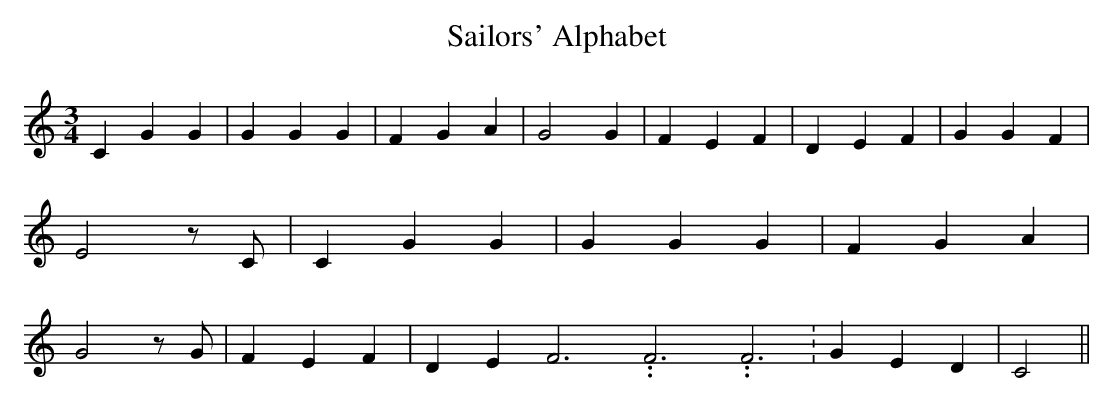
X:1
T:Sailors' Alphabet
M:3/4
L:1/4
K:C
 C G G| G G G| F G A| G2 G| F E F| D E F| G G F| E2 z/2 C/2| C G G|\
 G G G| F G A| G2 z/2 G/2| F E F| D E F3.99999962500005/11.9999985000002 F3.99999962500005/11.9999985000002 F3.99999962500005/11.9999985000002|\
 G E D| C2||
